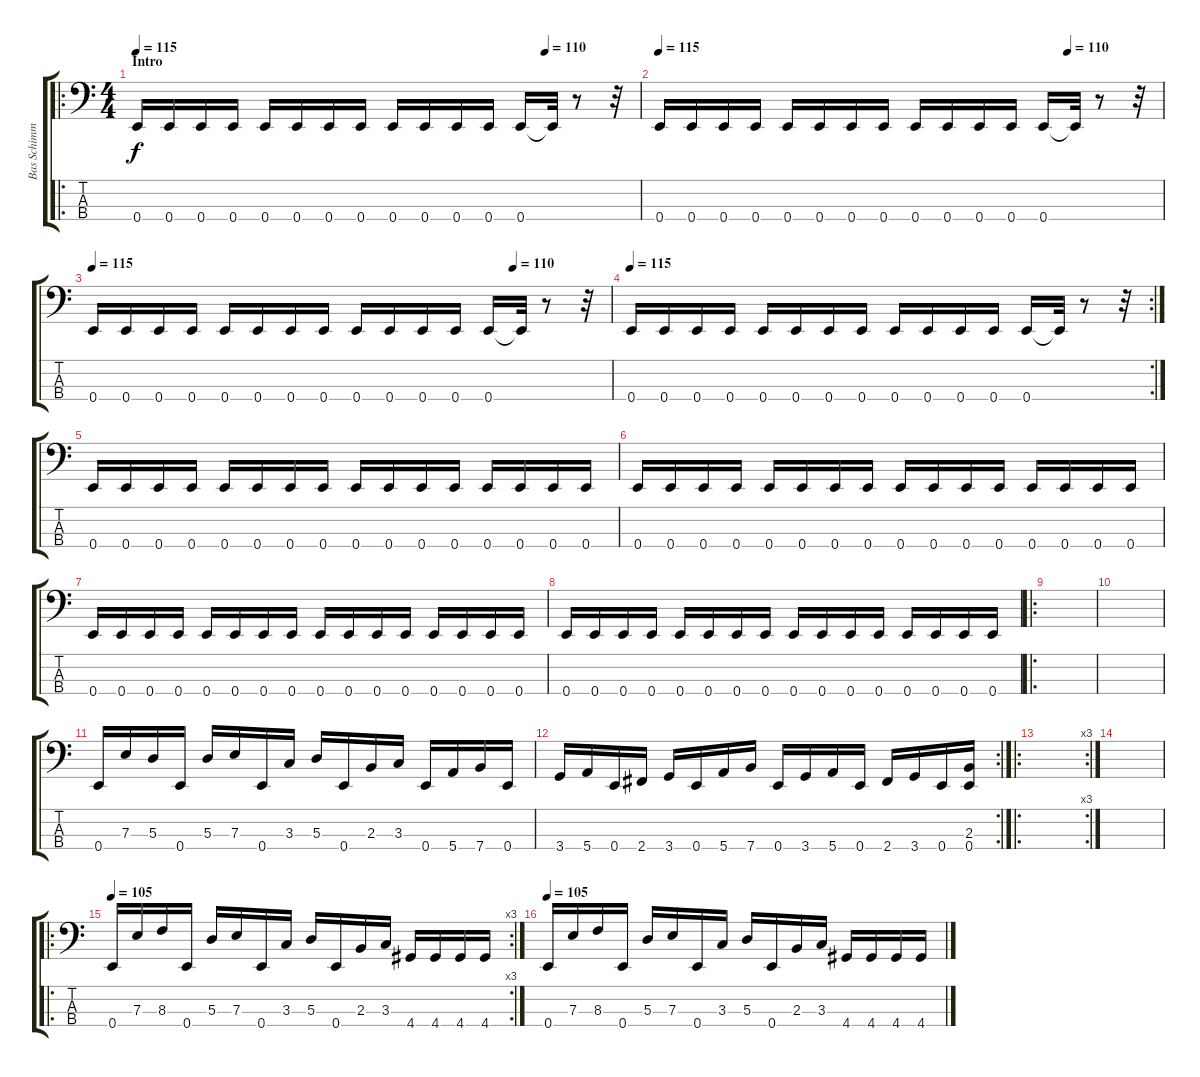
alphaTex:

\track ("Bas Schimmer" "Bas Schimm") {instrument electricbassfinger}
\staff {score tabs}
\tuning (G2 D2 A1 E1) {hide}
\ro
\ts (4 4)
\section ("" "Intro")
\tempo 115
\tempo (110 0.8125)
\tempo 115
\clef f4
\ks c
0.4.16{dy f instrument electricbassfinger} 0.4.16 0.4.16 0.4.16 0.4.16 0.4.16 0.4.16 0.4.16 0.4.16 0.4.16 0.4.16 0.4.16 0.4.16 0.4{t}.32 r.8 r.32 |
\tempo 115
\tempo (110 0.8125)
0.4.16 0.4.16 0.4.16 0.4.16 0.4.16 0.4.16 0.4.16 0.4.16 0.4.16 0.4.16 0.4.16 0.4.16 0.4.16 0.4{t}.32 r.8 r.32 |
\tempo 115
\tempo (110 0.8125)
0.4.16 0.4.16 0.4.16 0.4.16 0.4.16 0.4.16 0.4.16 0.4.16 0.4.16 0.4.16 0.4.16 0.4.16 0.4.16 0.4{t}.32 r.8 r.32 |
\rc 2
\tempo 115
0.4.16 0.4.16 0.4.16 0.4.16 0.4.16 0.4.16 0.4.16 0.4.16 0.4.16 0.4.16 0.4.16 0.4.16 0.4.16 0.4{t}.32 r.8 r.32 |
0.4.16 0.4.16 0.4.16 0.4.16 0.4.16 0.4.16 0.4.16 0.4.16 0.4.16 0.4.16 0.4.16 0.4.16 0.4.16 0.4.16 0.4.16 0.4.16 |
0.4.16 0.4.16 0.4.16 0.4.16 0.4.16 0.4.16 0.4.16 0.4.16 0.4.16 0.4.16 0.4.16 0.4.16 0.4.16 0.4.16 0.4.16 0.4.16 |
0.4.16 0.4.16 0.4.16 0.4.16 0.4.16 0.4.16 0.4.16 0.4.16 0.4.16 0.4.16 0.4.16 0.4.16 0.4.16 0.4.16 0.4.16 0.4.16 |
0.4.16 0.4.16 0.4.16 0.4.16 0.4.16 0.4.16 0.4.16 0.4.16 0.4.16 0.4.16 0.4.16 0.4.16 0.4.16 0.4.16 0.4.16 0.4.16 |
\ro
|
|
0.4.16{instrument electricbasspick} 7.3.16 5.3.16 0.4.16 5.3.16 7.3.16 0.4.16 3.3.16 5.3.16 0.4.16 2.3.16 3.3.16 0.4.16 5.4.16 7.4.16 0.4.16 |
\rc 2
3.4.16 5.4.16 0.4.16 2.4.16 3.4.16 0.4.16 5.4.16 7.4.16 0.4.16 3.4.16 5.4.16 0.4.16 2.4.16 3.4.16 0.4.16 (2.3 0.4).16 |
\ro
\rc 3
|
|
\ro
\rc 3
\tempo 105
0.4.16 7.3.16 8.3.16 0.4.16 5.3.16 7.3.16 0.4.16 3.3.16 5.3.16 0.4.16 2.3.16 3.3.16 4.4.16 4.4.16 4.4.16 4.4.16 |
\tempo 105
0.4.16 7.3.16 8.3.16 0.4.16 5.3.16 7.3.16 0.4.16 3.3.16 5.3.16 0.4.16 2.3.16 3.3.16 4.4.16 4.4.16 4.4.16 4.4.16
